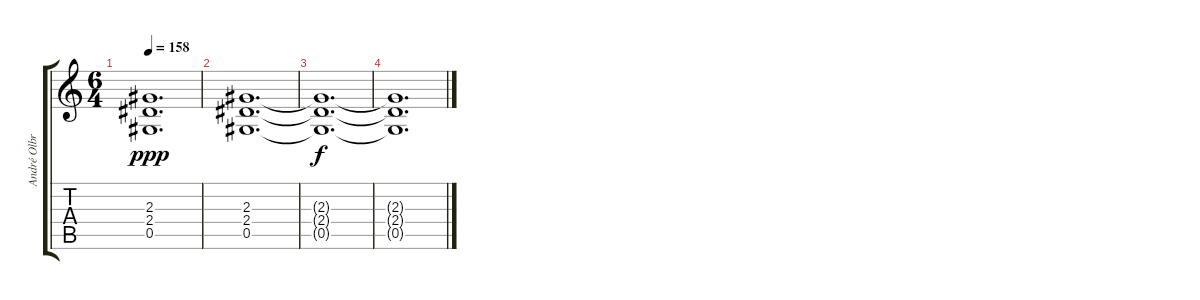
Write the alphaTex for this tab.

\track ("André Olbrich" "André Olbr") {instrument distortionguitar}
\staff {score tabs}
\tuning (Eb4 Bb3 Gb3 Db3 Ab2 Eb2) {hide}
\ts (6 4)
\tempo 158
\clef g2
\ks c
(2.3 2.4 0.5).1{d dy ppp} |
(2.3 2.4 0.5).1{d} |
(2.3{t} 2.4{t} 0.5{t}).1{d dy f} |
(2.3{t} 2.4{t} 0.5{t}).1{d}
